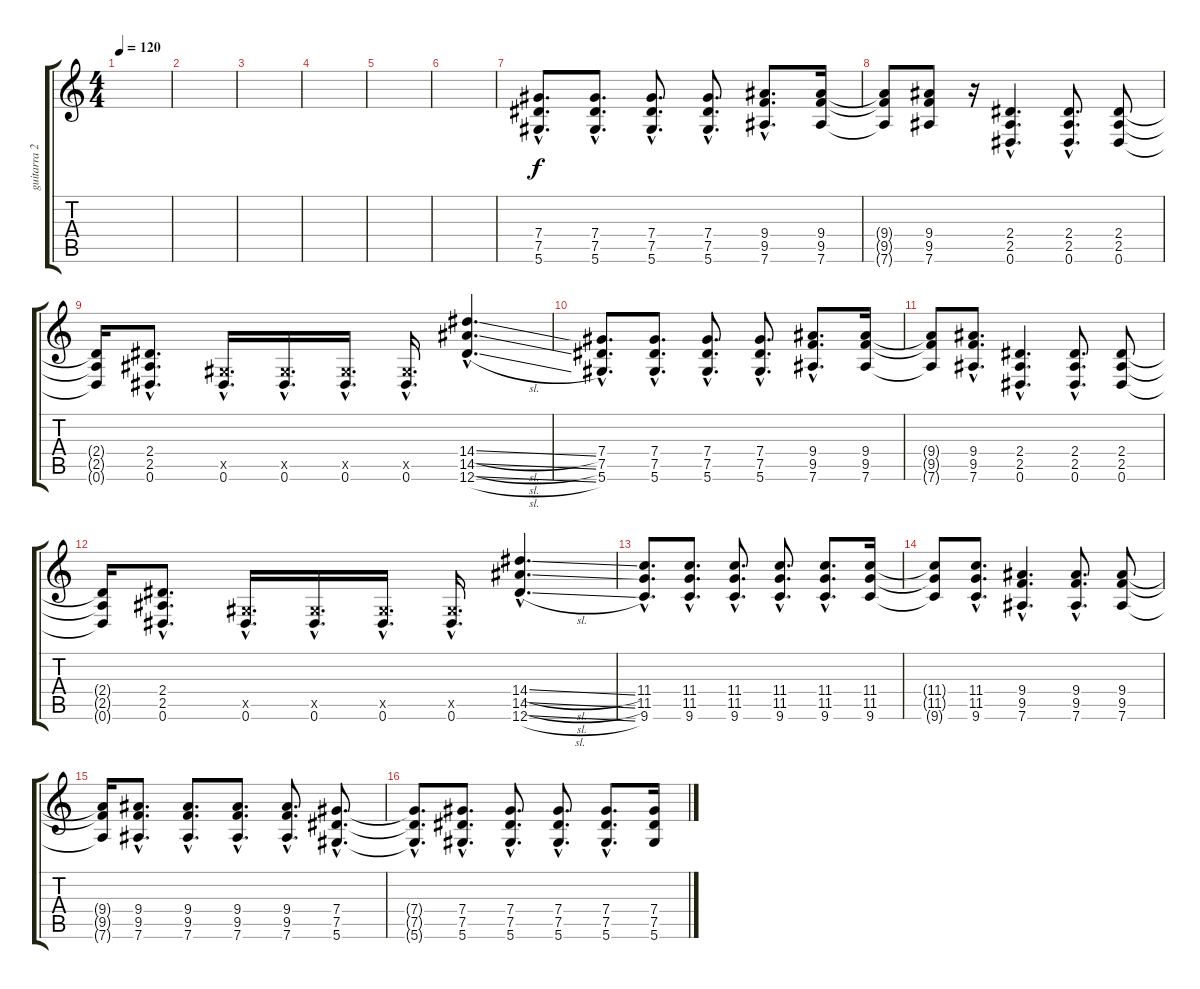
\track ("guitarra 2" "guitarra 2") {instrument acousticguitarnylon}
\staff {score tabs}
\tuning (Eb4 Bb3 Gb3 Db3 Ab2 Eb2) {hide}
\ts (4 4)
\tempo 120
\clef g2
\ks c
|
|
|
|
|
|
(7.4{hac} 7.5{hac} 5.6{hac}).8{d instrument distortionguitar} (7.4{hac} 7.5{hac} 5.6{hac}).8{d} (7.4{hac} 7.5{hac} 5.6{hac}).8{d} (7.4{hac} 7.5{hac} 5.6{hac}).8{d} (9.4{hac} 9.5{hac} 7.6{hac}).8{d} (9.4 9.5 7.6).16 |
(9.4{t} 9.5{t} 7.6{t}).8 (9.4 9.5 7.6).8 r.16 (2.4{hac} 2.5{hac} 0.6{hac}).4{d} (2.4{hac} 2.5{hac} 0.6{hac}).8{d} (2.4 2.5 0.6).8 |
(2.4{t} 2.5{t} 0.6{t}).16 (2.4{hac} 2.5{hac} 0.6{hac}).8{d} (0.5{hac x} 0.6{hac}).16{d} (0.5{hac x} 0.6{hac}).16{d} (0.5{hac x} 0.6{hac}).16{d} (0.5{hac x} 0.6{hac}).16{d} (14.4{sl hac} 14.5{sl hac} 12.6{sl hac}).4{d} |
(7.4{hac} 7.5{hac} 5.6{hac}).8{d} (7.4{hac} 7.5{hac} 5.6{hac}).8{d} (7.4{hac} 7.5{hac} 5.6{hac}).8{d} (7.4{hac} 7.5{hac} 5.6{hac}).8{d} (9.4{hac} 9.5{hac} 7.6{hac}).8{d} (9.4 9.5 7.6).16 |
(9.4{t} 9.5{t} 7.6{t}).8 (9.4{hac} 9.5{hac} 7.6{hac}).8{d} (2.4{hac} 2.5{hac} 0.6{hac}).4{d} (2.4{hac} 2.5{hac} 0.6{hac}).8{d} (2.4 2.5 0.6).8 |
(2.4{t} 2.5{t} 0.6{t}).16 (2.4{hac} 2.5{hac} 0.6{hac}).8{d} (0.5{hac x} 0.6{hac}).16{d} (0.5{hac x} 0.6{hac}).16{d} (0.5{hac x} 0.6{hac}).16{d} (0.5{hac x} 0.6{hac}).16{d} (14.4{sl hac} 14.5{sl hac} 12.6{sl hac}).4{d} |
(11.4{hac} 11.5{hac} 9.6{hac}).8{d} (11.4{hac} 11.5{hac} 9.6{hac}).8{d} (11.4{hac} 11.5{hac} 9.6{hac}).8{d} (11.4{hac} 11.5{hac} 9.6{hac}).8{d} (11.4{hac} 11.5{hac} 9.6{hac}).8{d} (11.4 11.5 9.6).16 |
(11.4{t} 11.5{t} 9.6{t}).8 (11.4{hac} 11.5{hac} 9.6{hac}).8{d} (9.4{hac} 9.5{hac} 7.6{hac}).4{d} (9.4{hac} 9.5{hac} 7.6{hac}).8{d} (9.4 9.5 7.6).8 |
(9.4{t} 9.5{t} 7.6{t}).16 (9.4{hac} 9.5{hac} 7.6{hac}).8{d} (9.4{hac} 9.5{hac} 7.6{hac}).8{d} (9.4{hac} 9.5{hac} 7.6{hac}).8{d} (9.4{hac} 9.5{hac} 7.6{hac}).8{d} (7.4{hac} 7.5{hac} 5.6{hac}).8{d} |
(7.4{hac t} 7.5{hac t} 5.6{hac t}).8{d} (7.4{hac} 7.5{hac} 5.6{hac}).8{d} (7.4{hac} 7.5{hac} 5.6{hac}).8{d} (7.4{hac} 7.5{hac} 5.6{hac}).8{d} (7.4{hac} 7.5{hac} 5.6{hac}).8{d} (7.4 7.5 5.6).16
